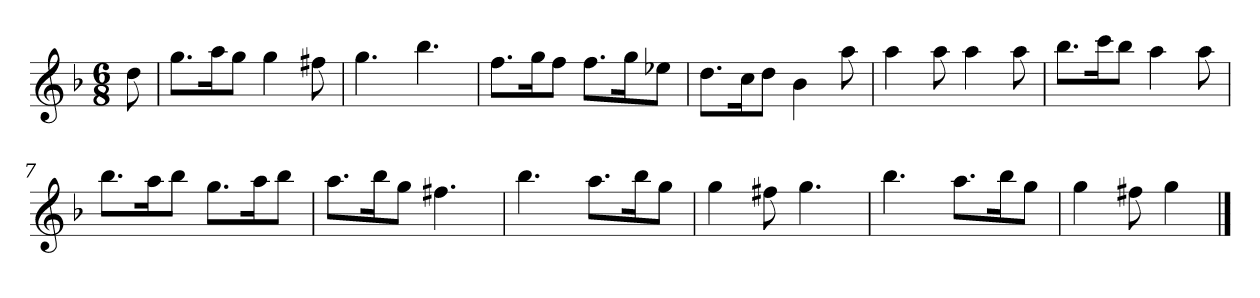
**kern
*part1
*staff1
*k[b-]
*M6/8
*MM120
=
8dd
=1
8.ggL
16aaK
8ggJ
4gg
8ff#X
=2
4.gg
4.bb-
=3
8.ffL
16ggK
8ffJ
8.ffL
16ggK
8ee-XJ
=4
8.ddL
16ccK
8ddJ
4b-
8aa
=5
4aa
8aa
4aa
8aa
=6
8.bb-L
16cccK
8bb-J
4aa
8aa
=7
8.bb-L
16aaK
8bb-J
8.ggL
16aaK
8bb-J
=8
8.aaL
16bb-K
8ggJ
4.ff#X
=9
4.bb-
8.aaL
16bb-K
8ggJ
=10
4gg
8ff#X
4.gg
=11
4.bb-
8.aaL
16bb-K
8ggJ
=12
4gg
8ff#X
4gg
==
*-
